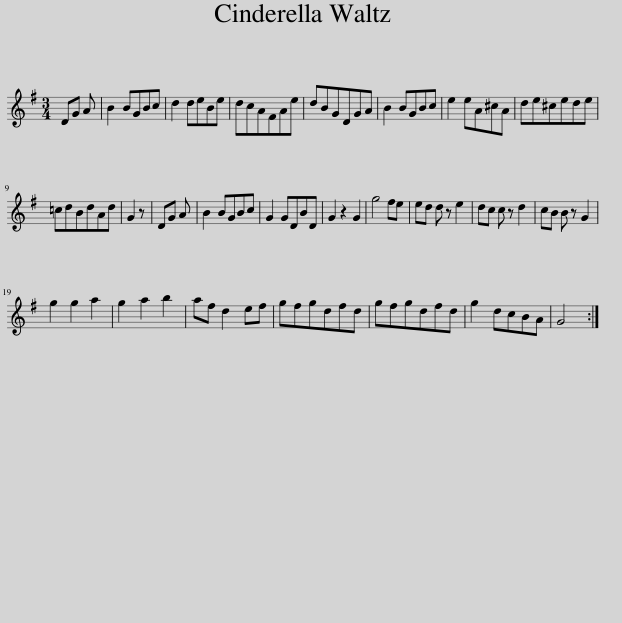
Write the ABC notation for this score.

X:1
L:1/8
M:3/4
I:linebreak $
K:G
V:1 treble
V:1
 DG A | B2 BGBc | d2 deBe | dcAFAe | dBGDGA | %5
 B2 BGBc | e2 eA^cA | de^cede |$ =cdBdAd | G2 z | %10
 DG A | B2 BGBc | G2 GDBD | G2 z2 G2 | g4 fe | %15
 ed d z e2 | dc c z d2 | cB B z G2 |$ g2 g2 a2 | g2 a2 b2 | %20
 af d2 ef | gfgdfd | gfgdfd | g2 dcBA | G4 :| %25
